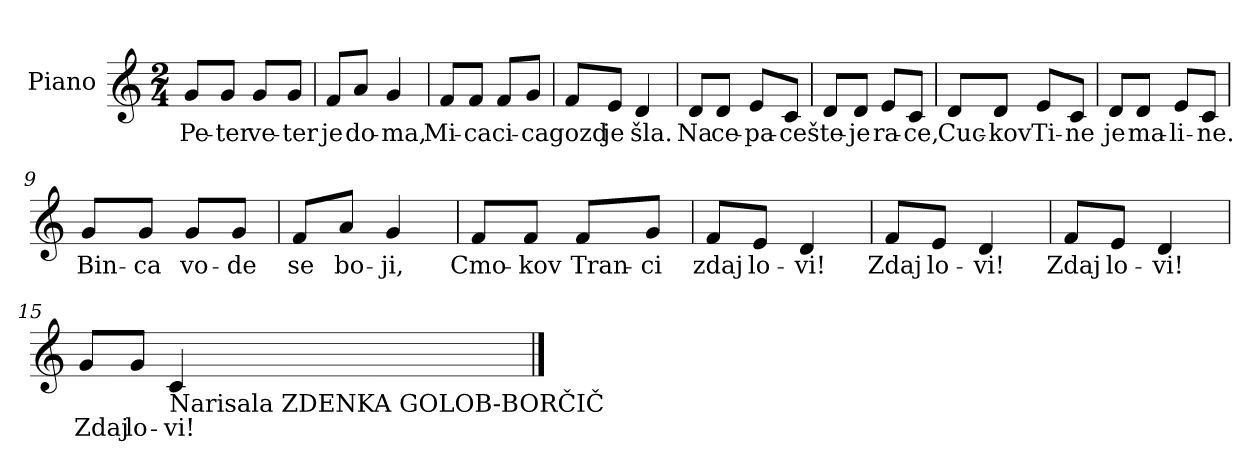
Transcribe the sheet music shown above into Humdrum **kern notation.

**kern	**text
*part1	*part1
*staff1	*staff1
*I"Piano	*
*I'Pno.	*
*clefG2	*
*k[]	*
*M2/4	*
=1	=1
!	!LO:LY:b
8g/L	Pe-
!	!LO:LY:b
8g/J	-ter
!	!LO:LY:b
8g/L	ve-
!	!LO:LY:b
8g/J	-ter
=2	=2
!	!LO:LY:b
8f/L	je
!	!LO:LY:b
8a/J	do-
!	!LO:LY:b
4g/	-ma,
=3	=3
!	!LO:LY:b
8f/L	Mi-
!	!LO:LY:b
8f/J	-ca
!	!LO:LY:b
8f/L	ci-
!	!LO:LY:b
8g/J	-ca
=4	=4
!	!LO:LY:b
8f/L	gozd
!	!LO:LY:b
8e/J	je
!	!LO:LY:b
4d/	šla.
=5	=5
!	!LO:LY:b
8d/L	Na
!	!LO:LY:b
8d/J	ce-
!	!LO:LY:b
8e/L	-pa-
!	!LO:LY:b
8c/J	-ce
=6	=6
!	!LO:LY:b
8d/L	šte-
!	!LO:LY:b
8d/J	-je
!	!LO:LY:b
8e/L	ra-
!	!LO:LY:b
8c/J	-ce,
!!LO:LB:g=z
=7	=7
!	!LO:LY:b
8d/L	Cuc-
!	!LO:LY:b
8d/J	-kov
!	!LO:LY:b
8e/L	Ti-
!	!LO:LY:b
8c/J	-ne
=8	=8
!	!LO:LY:b
8d/L	je
!	!LO:LY:b
8d/J	ma-
!	!LO:LY:b
8e/L	-li-
!	!LO:LY:b
8c/J	-ne.
=9	=9
!	!LO:LY:b
8g/L	Bin-
!	!LO:LY:b
8g/J	-ca
!	!LO:LY:b
8g/L	vo-
!	!LO:LY:b
8g/J	-de
=10	=10
!	!LO:LY:b
8f/L	se
!	!LO:LY:b
8a/J	bo-
!	!LO:LY:b
4g/	-ji,
=11	=11
!	!LO:LY:b
8f/L	Cmo-
!	!LO:LY:b
8f/J	-kov
!	!LO:LY:b
8f/L	Tran-
!	!LO:LY:b
8g/J	-ci
=12	=12
!	!LO:LY:b
8f/L	zdaj
!	!LO:LY:b
8e/J	lo-
!	!LO:LY:b
4d/	-vi!
!!LO:LB:g=z
=13	=13
!	!LO:LY:b
8f/L	Zdaj
!	!LO:LY:b
8e/J	lo-
!	!LO:LY:b
4d/	-vi!
=14	=14
!	!LO:LY:b
8f/L	Zdaj
!	!LO:LY:b
8e/J	lo-
!	!LO:LY:b
4d/	-vi!
=15	=15
!	!LO:LY:b
8g/L	Zdaj
!	!LO:LY:b
8g/J	lo-
!LO:TX:b:t=Narisala ZDENKA GOLOB-BORČIČ	!
!	!LO:LY:b
4c/	-vi!
==	==
*-	*-
